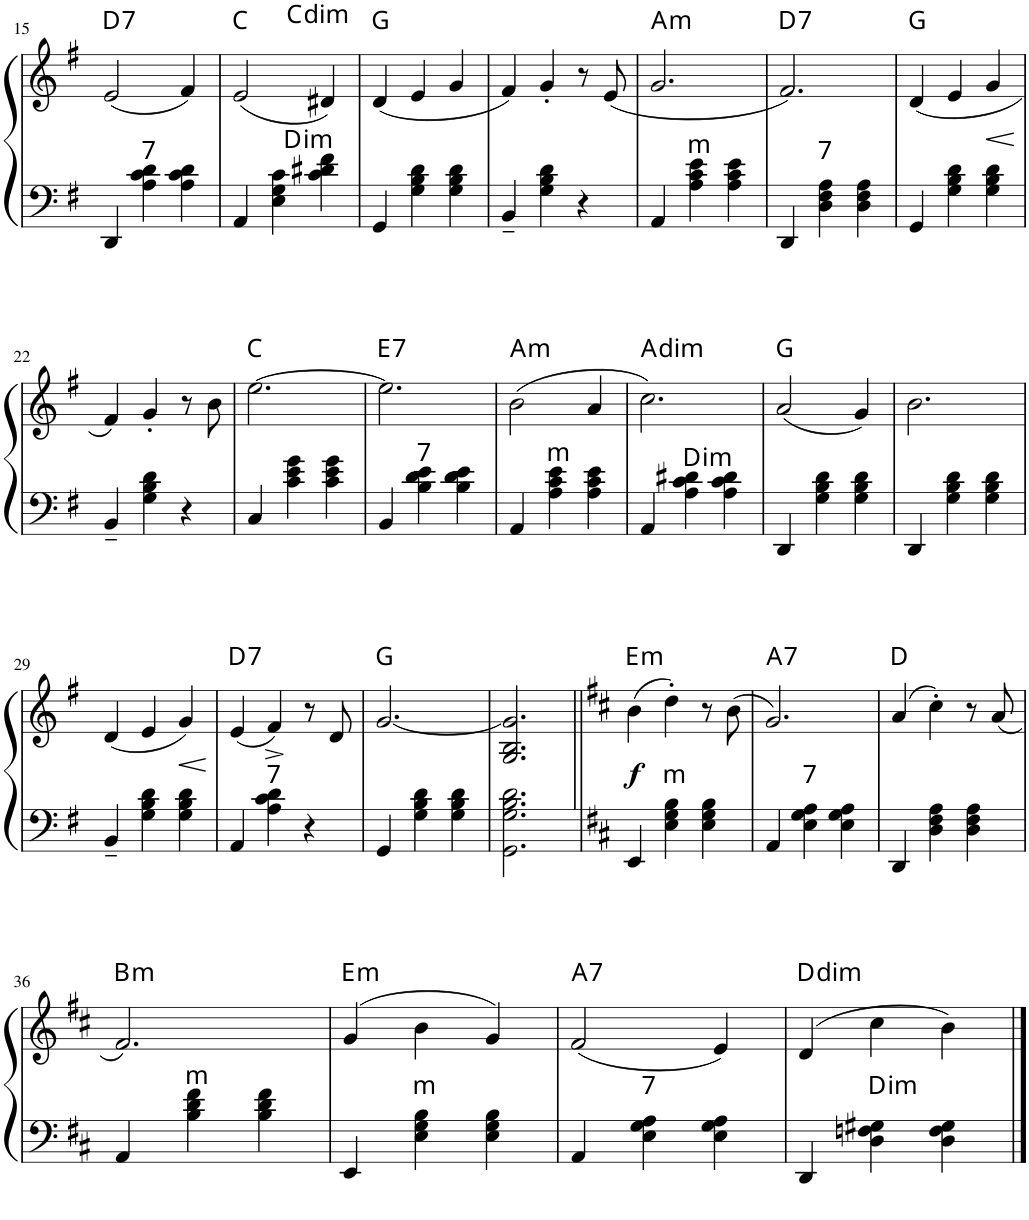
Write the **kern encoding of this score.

**kern	**kern	**dynam	**harte
*part1	*part1	*part1	*part1
*staff2	*staff1	*staff1/2	*
*I"Accordion	*	*	*
*I'Acc.	*	*	*
!!LO:PB:g=z
*clefF4	*clefG2	*	*
*k[f#]	*k[f#]	*	*
*M3/4	*M3/4	*	*
=15	=15	=15	=15
!	!	!	!LO:H:kt=7
*	*^	*	*
4DD/	(2e/	4ryy	.	D:7
!	!	!	!	!LO:H:kt=7
4A\ 4c\ 4d\	.	2ryy	.	N
4A\ 4c\ 4d\	4f#/)	.	.	.
=16	=16	=16	=16	=16
4AA/	(2e/	4ryy	.	C:maj
!	!	!	!	!LO:H:kt=im
4E\ 4G\ 4c\	.	2ryy	.	.
!	!	!	!	!LO:H:kt=dim
4c\ 4d#X\ 4f#\	4d#X/)	.	.	C:dim
*	*v	*v	*	*
=17	=17	=17	=17
4GG/	(4d/	.	G:maj
4G\ 4B\ 4d\	4e/	.	.
4G\ 4B\ 4d\	4g/	.	.
=18	=18	=18	=18
4BB~/	4f#/)	.	.
4G\ 4B\ 4d\	4g'/	.	.
4r	8r	.	.
.	(8e/	.	.
=19	=19	=19	=19
!	!	!	!LO:H:kt=m
*	*^	*	*
4AA/	2.g/	4ryy	.	A:min
!	!	!	!	!LO:H:kt=m
4A\ 4c\ 4e\	.	2ryy	.	N
4A\ 4c\ 4e\	.	.	.	.
=20	=20	=20	=20	=20
!	!	!	!	!LO:H:kt=7
4DD/	2.f#/)	4ryy	.	D:7
!	!	!	!	!LO:H:kt=7
4D\ 4F#\ 4A\	.	2ryy	.	N
4D\ 4F#\ 4A\	.	.	.	.
*	*v	*v	*	*
=21	=21	=21	=21
4GG/	(4d/	.	G:maj
4G\ 4B\ 4d\	4e/	.	.
!	!	!LO:HP:b	!
4G\ 4B\ 4d\	4g/	<	.
.	.	[	.
!!LO:LB:g=z
=22	=22	=22	=22
4BB~/	4f#/)	.	.
4G\ 4B\ 4d\	4g'/	.	.
4r	8r	.	.
.	8b\	.	.
=23	=23	=23	=23
4C/	[2.ee\	.	C:maj
4c\ 4e\ 4g\	.	.	.
4c\ 4e\ 4g\	.	.	.
=24	=24	=24	=24
!	!	!	!LO:H:kt=7
*	*^	*	*
4BB/	2.ee\]	4ryy	.	E:7
!	!	!	!	!LO:H:kt=7
4B\ 4d\ 4e\	.	2ryy	.	N
4B\ 4d\ 4e\	.	.	.	.
=25	=25	=25	=25	=25
!	!	!	!	!LO:H:kt=m
4AA/	(2b\	4ryy	.	A:min
!	!	!	!	!LO:H:kt=m
4A\ 4c\ 4e\	.	2ryy	.	N
4A\ 4c\ 4e\	4a/	.	.	.
=26	=26	=26	=26	=26
!	!	!	!	!LO:H:kt=dim
4AA/	2.cc\)	4ryy	.	A:dim
!	!	!	!	!LO:H:kt=im
4A\ 4c\ 4d#X\	.	2ryy	.	.
4A\ 4c\ 4d#\	.	.	.	.
*	*v	*v	*	*
=27	=27	=27	=27
4DD/	(2a/	.	G:maj
4G\ 4B\ 4d\	.	.	.
4G\ 4B\ 4d\	4g/)	.	.
=28	=28	=28	=28
4DD/	2.b\	.	.
4G\ 4B\ 4d\	.	.	.
4G\ 4B\ 4d\	.	.	.
!!LO:LB:g=z
=29	=29	=29	=29
4BB~/	(4d/	.	.
4G\ 4B\ 4d\	4e/	.	.
!	!	!LO:HP:b	!
4G\ 4B\ 4d\	4g/)	<	.
.	.	[	.
=30	=30	=30	=30
!	!	!	!LO:H:kt=7
4AA/	(4e/	.	D:7
!	!	!	!LO:H:kt=7
4A\ 4c\ 4d\	4f#^/)	.	N
4r	8r	.	.
.	8d/	.	.
=31	=31	=31	=31
4GG/	[2.g/	.	G:maj
4G\ 4B\ 4d\	.	.	.
4G\ 4B\ 4d\	.	.	.
=32	=32	=32	=32
2.GG\ 2.G\ 2.B\ 2.d\	2.G/ 2.B/ 2.g/]	.	.
=33||	=33||	=33||	=33||
*k[f#c#]	*k[f#c#]	*	*
!	!	!LO:DY:b	!LO:H:kt=m
4EE/	(4b\	f	E:min
!	!	!	!LO:H:kt=m
4E\ 4G\ 4B\	4dd'\)	.	N
4E\ 4G\ 4B\	8r	.	.
.	(8b\	.	.
=34	=34	=34	=34
!	!	!	!LO:H:kt=7
*	*^	*	*
4AA/	2.g/)	4ryy	.	A:7
!	!	!	!	!LO:H:kt=7
4E\ 4G\ 4A\	.	2ryy	.	N
4E\ 4G\ 4A\	.	.	.	.
*	*v	*v	*	*
=35	=35	=35	=35
4DD/	(4a/	.	D:maj
4D\ 4F#\ 4A\	4cc#'\)	.	.
4D\ 4F#\ 4A\	8r	.	.
.	(8a/	.	.
!!LO:LB:g=z
=36	=36	=36	=36
!	!	!	!LO:H:kt=m
*	*^	*	*
4AA/	2.f#/)	4ryy	.	B:min
!	!	!	!	!LO:H:kt=m
4B\ 4d\ 4f#\	.	2ryy	.	N
4B\ 4d\ 4f#\	.	.	.	.
=37	=37	=37	=37	=37
!	!	!	!	!LO:H:kt=m
*	*v	*v	*	*
4EE/	(4g/	.	E:min
!	!	!	!LO:H:kt=m
4E\ 4G\ 4B\	4b\	.	N
4E\ 4G\ 4B\	4g/)	.	.
=38	=38	=38	=38
!	!	!	!LO:H:kt=7
*	*^	*	*
4AA/	(2f#/	4ryy	.	A:7
!	!	!	!	!LO:H:kt=7
4E\ 4G\ 4A\	.	2ryy	.	N
4E\ 4G\ 4A\	4e/)	.	.	.
=39	=39	=39	=39	=39
!	!	!	!	!LO:H:kt=dim
*	*v	*v	*	*
4DD/	(4d/	.	D:dim
!	!	!	!LO:H:kt=im
4D\ 4Fn\ 4G#X\	4cc#\	.	.
4D\ 4F\ 4G#\	4b\)	.	.
==	==	==	==
*-	*-	*-	*-
